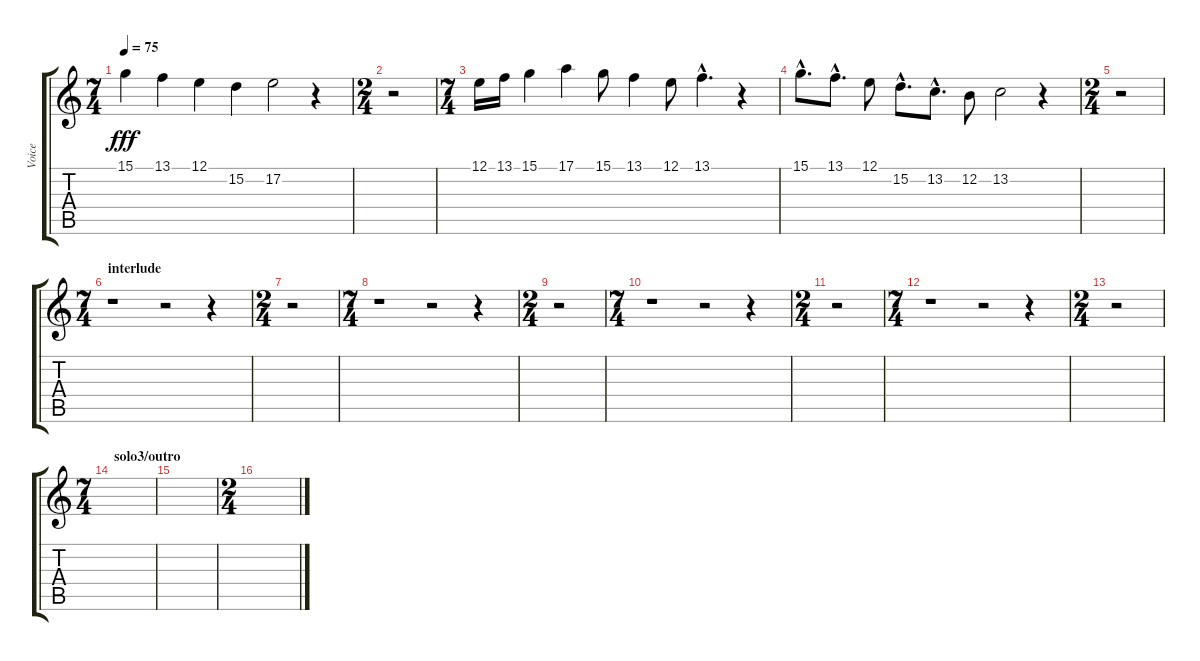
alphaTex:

\track ("Voice" "Voice") {instrument choiraahs}
\staff {score tabs}
\tuning (E4 B3 G3 D3 A2 E2) {hide}
\ts (7 4)
\tempo 75
\clef g2
\ks c
15.1.4{dy fff} 13.1.4 12.1.4 15.2.4 17.2.2 r.4 |
\ts (2 4)
r.2 |
\ts (7 4)
12.1.16 13.1.16 15.1.4 17.1.4 15.1.8 13.1.4 12.1.8 13.1{hac}.4{d} r.4 |
15.1{hac}.8{d} 13.1{hac}.8{d} 12.1.8 15.2{hac}.8{d} 13.2{hac}.8{d} 12.2.8 13.2.2 r.4 |
\ts (2 4)
r.2 |
\ts (7 4)
\section ("" "interlude")
r.1 r.2 r.4 |
\ts (2 4)
r.2 |
\ts (7 4)
r.1 r.2 r.4 |
\ts (2 4)
r.2 |
\ts (7 4)
r.1 r.2 r.4 |
\ts (2 4)
r.2 |
\ts (7 4)
r.1 r.2 r.4 |
\ts (2 4)
r.2 |
\ts (7 4)
\section ("" "solo3/outro")
|
|
\ts (2 4)
